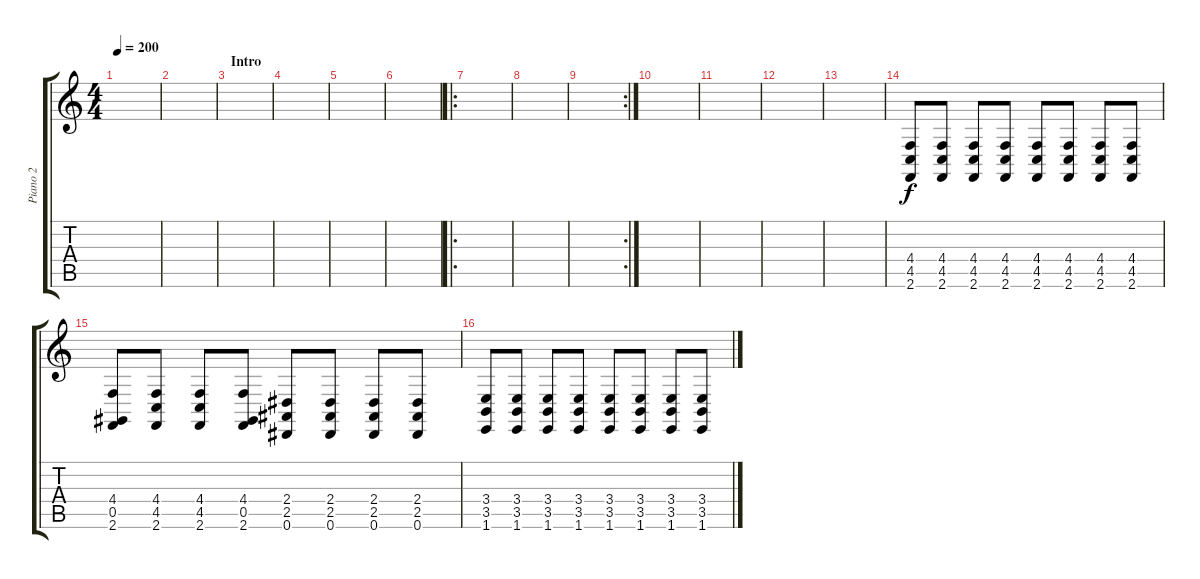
\track ("Piano 2" "Piano 2") {instrument brightacousticpiano}
\staff {score tabs}
\tuning (Eb4 Bb3 Gb3 Db3 Ab2 Eb2) {hide}
\ts (4 4)
\tempo 200
\clef g2
\ks c
|
|
\section ("" "Intro")
|
|
|
|
\ro
|
|
\rc 2
|
|
|
|
|
(4.4 4.5 2.6).8 (4.4 4.5 2.6).8 (4.4 4.5 2.6).8 (4.4 4.5 2.6).8 (4.4 4.5 2.6).8 (4.4 4.5 2.6).8 (4.4 4.5 2.6).8 (4.4 4.5 2.6).8 |
(4.4 0.5 2.6).8 (4.4 4.5 2.6).8 (4.4 4.5 2.6).8 (4.4 0.5 2.6).8 (2.4 2.5 0.6).8 (2.4 2.5 0.6).8 (2.4 2.5 0.6).8 (2.4 2.5 0.6).8 |
(3.4 3.5 1.6).8 (3.4 3.5 1.6).8 (3.4 3.5 1.6).8 (3.4 3.5 1.6).8 (3.4 3.5 1.6).8 (3.4 3.5 1.6).8 (3.4 3.5 1.6).8 (3.4 3.5 1.6).8
